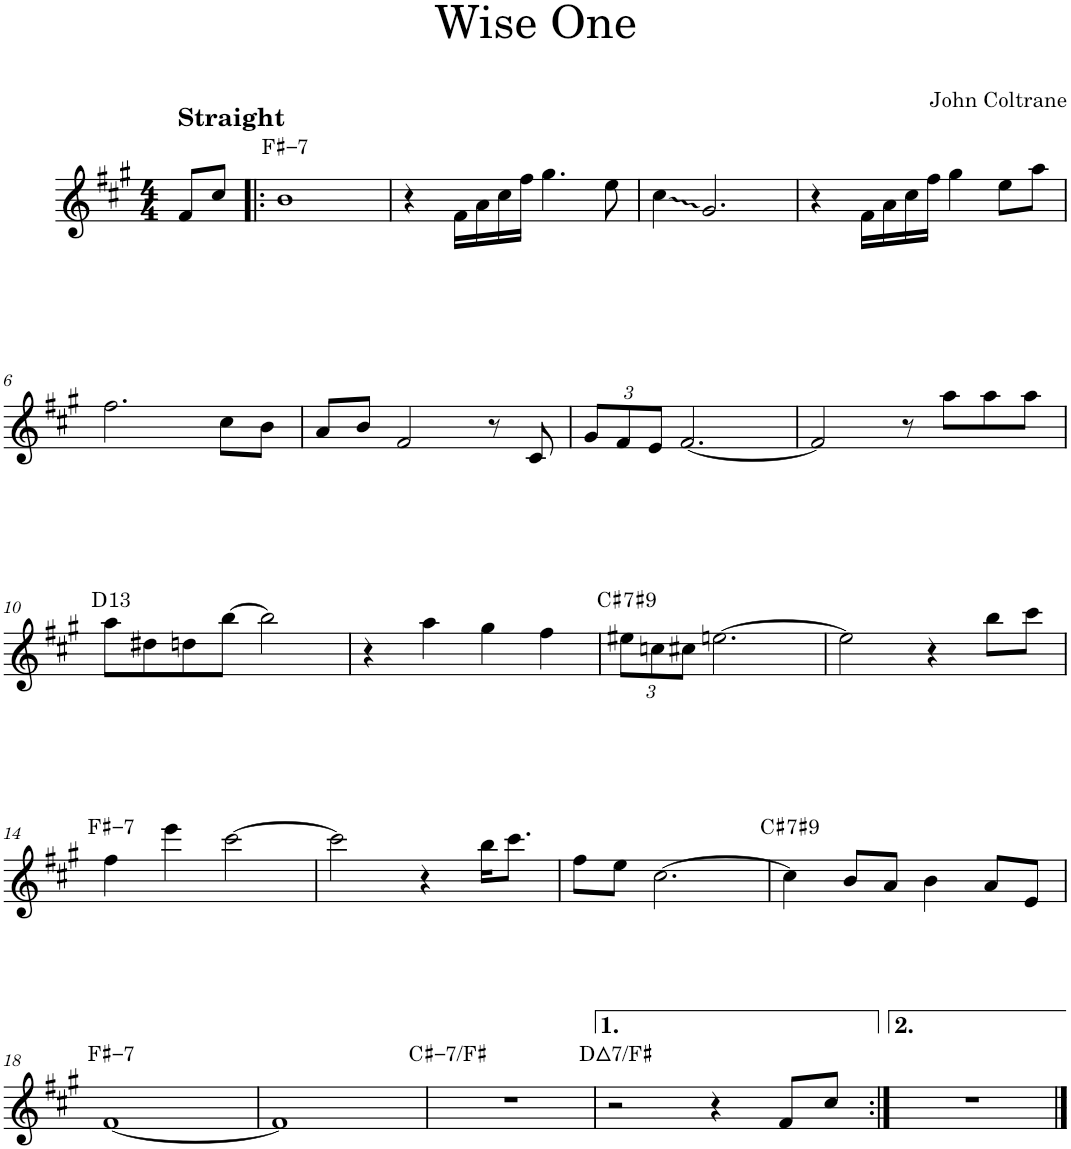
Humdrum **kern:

**kern	**harte
*part1	*part1
*staff1	*
*I"Tenor Saxophone	*
*I'T. Sax.	*
*clefG2	*
*Trd8c14	*
*k[f#c#g#]	*
*M4/4	*
=1	=1
!LO:TX:a:B:t=Straight	!
8f#/L	.
8cc#/J	.
=2!|:	=2!|:
!	!LO:H:kt=7
1b	F#:min7
=3	=3
4r	.
16f#\LL	.
16a\	.
16cc#\	.
16ff#\JJ	.
4.gg#\	.
8ee\	.
=4	=4
4cc#\	.
2.g#/	.
=5	=5
4r	.
16f#\LL	.
16a\	.
16cc#\	.
16ff#\JJ	.
4gg#\	.
8ee\L	.
8aa\J	.
!!LO:LB:g=z
=6	=6
2.ff#\	.
8cc#\L	.
8b\J	.
=7	=7
8a/L	.
8b/J	.
2f#/	.
8r	.
8c#/	.
=8	=8
*Xbrackettup	*
12g#/L	.
12f#/	.
12e/J	.
[2.f#/	.
=9	=9
2f#/]	.
8r	.
8aa\L	.
8aa\	.
8aa\J	.
!!LO:LB:g=z
=10	=10
!	!LO:H:kt=13
8aa\L	D:9(11,13)
8dd#X\	.
8ddn\	.
[8bb\J	.
2bb\]	.
=11	=11
4r	.
4aa\	.
4gg#\	.
4ff#\	.
=12	=12
!	!LO:H:kt=7
12ee#X\L	C#:7(#9)
12ccn\	.
12cc#X\J	.
[2.een\	.
=13	=13
2ee\]	.
4r	.
8bb\L	.
8ccc#\J	.
!!LO:LB:g=z
=14	=14
!	!LO:H:kt=7
4ff#\	F#:min7
4eee\	.
[2ccc#\	.
=15	=15
2ccc#\]	.
4r	.
16bb\KL	.
8.ccc#\J	.
=16	=16
8ff#\L	.
8ee\J	.
[2.cc#\	.
=17	=17
!	!LO:H:kt=7
4cc#\]	C#:7(#9)
8b/L	.
8a/J	.
4b\	.
8a/L	.
8e/J	.
!!LO:LB:g=z
=18	=18
!	!LO:H:kt=7
[1f#	F#:min7
=19	=19
1f#]	.
=20	=20
!	!LO:H:kt=7
1r	C#:min7/4
=21	=21
!	!LO:H:kt=7
2r	D:maj7/3
4r	.
8f#/L	.
8cc#/J	.
=22:|!	=22:|!
1r	.
==	==
*-	*-
